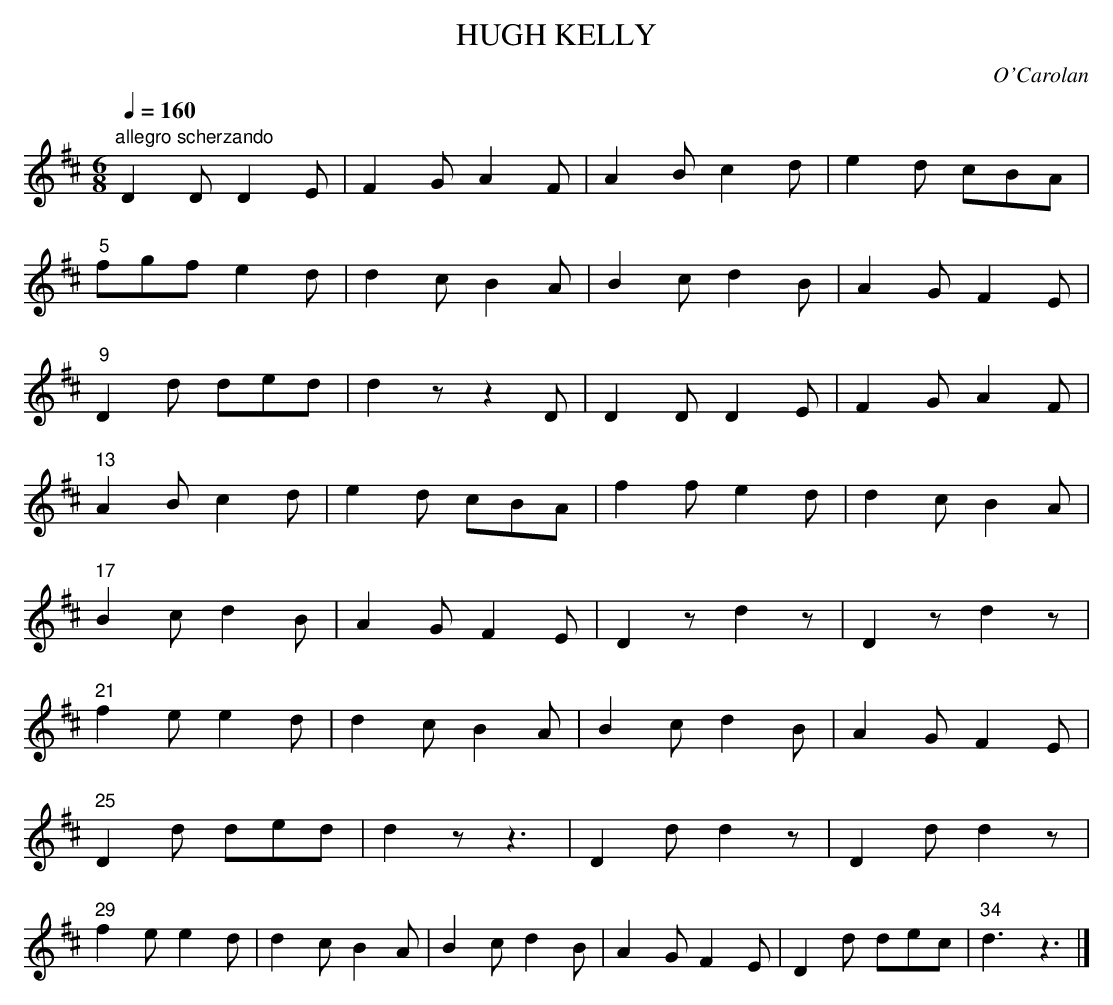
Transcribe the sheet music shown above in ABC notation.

X:1
T:HUGH KELLY
C:O'Carolan
Q:1/4=160
M:6/8
L:1/8
K:D
"allegro scherzando"
D2D D2E|F2G A2F|A2B c2d|e2d cBA|
"5"fgf e2d|d2c B2A|B2c d2B|A2G F2E|
"9"D2d ded|d2zz2D|D2D D2E|F2G A2F|
"13"A2B c2d|e2d cBA|f2f e2d|d2c B2A|
"17"B2c d2B|A2G F2E|D2zd2z|D2zd2z|
"21"f2e e2d|d2c B2A|B2c d2B|A2G F2E|
"25"D2d ded|d2zz3|D2d d2z|D2d d2z|
"29"f2e e2d|d2c B2A|B2c d2B|A2G F2E|\
D2d dec|"34"d3z3|]
